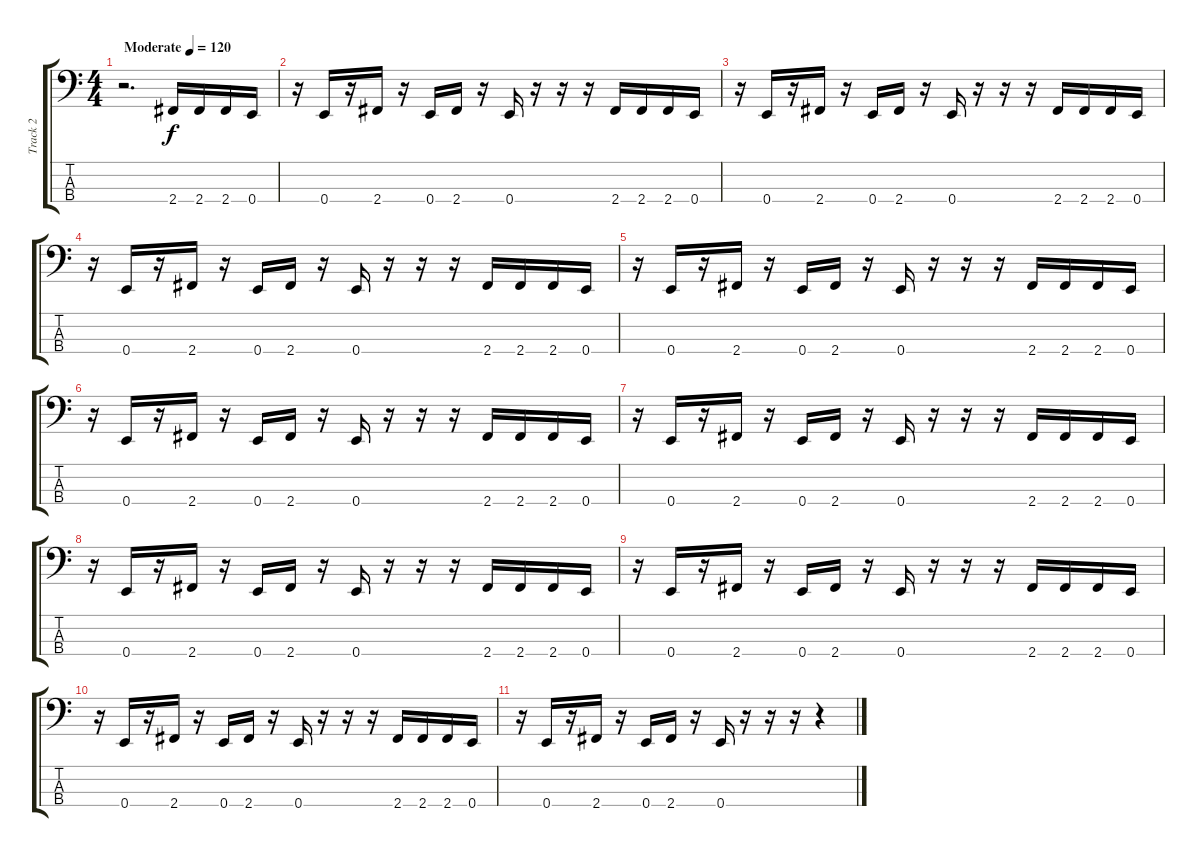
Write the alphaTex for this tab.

\track ("Track 2" "Track 2") {instrument electricbassfinger}
\staff {score tabs}
\tuning (G2 D2 A1 E1) {hide}
\ts (4 4)
\tempo (120 "Moderate")
\clef f4
\ks c
r.2{d dy f instrument electricbassfinger} 2.4.16 2.4.16 2.4.16 0.4.16 |
r.16 0.4.16 r.16 2.4.16 r.16 0.4.16 2.4.16 r.16 0.4.16 r.16 r.16 r.16 2.4.16 2.4.16 2.4.16 0.4.16 |
r.16 0.4.16 r.16 2.4.16 r.16 0.4.16 2.4.16 r.16 0.4.16 r.16 r.16 r.16 2.4.16 2.4.16 2.4.16 0.4.16 |
r.16 0.4.16 r.16 2.4.16 r.16 0.4.16 2.4.16 r.16 0.4.16 r.16 r.16 r.16 2.4.16 2.4.16 2.4.16 0.4.16 |
r.16 0.4.16 r.16 2.4.16 r.16 0.4.16 2.4.16 r.16 0.4.16 r.16 r.16 r.16 2.4.16 2.4.16 2.4.16 0.4.16 |
r.16 0.4.16 r.16 2.4.16 r.16 0.4.16 2.4.16 r.16 0.4.16 r.16 r.16 r.16 2.4.16 2.4.16 2.4.16 0.4.16 |
r.16 0.4.16 r.16 2.4.16 r.16 0.4.16 2.4.16 r.16 0.4.16 r.16 r.16 r.16 2.4.16 2.4.16 2.4.16 0.4.16 |
r.16 0.4.16 r.16 2.4.16 r.16 0.4.16 2.4.16 r.16 0.4.16 r.16 r.16 r.16 2.4.16 2.4.16 2.4.16 0.4.16 |
r.16 0.4.16 r.16 2.4.16 r.16 0.4.16 2.4.16 r.16 0.4.16 r.16 r.16 r.16 2.4.16 2.4.16 2.4.16 0.4.16 |
r.16 0.4.16 r.16 2.4.16 r.16 0.4.16 2.4.16 r.16 0.4.16 r.16 r.16 r.16 2.4.16 2.4.16 2.4.16 0.4.16 |
r.16 0.4.16 r.16 2.4.16 r.16 0.4.16 2.4.16 r.16 0.4.16 r.16 r.16 r.16 r.4
